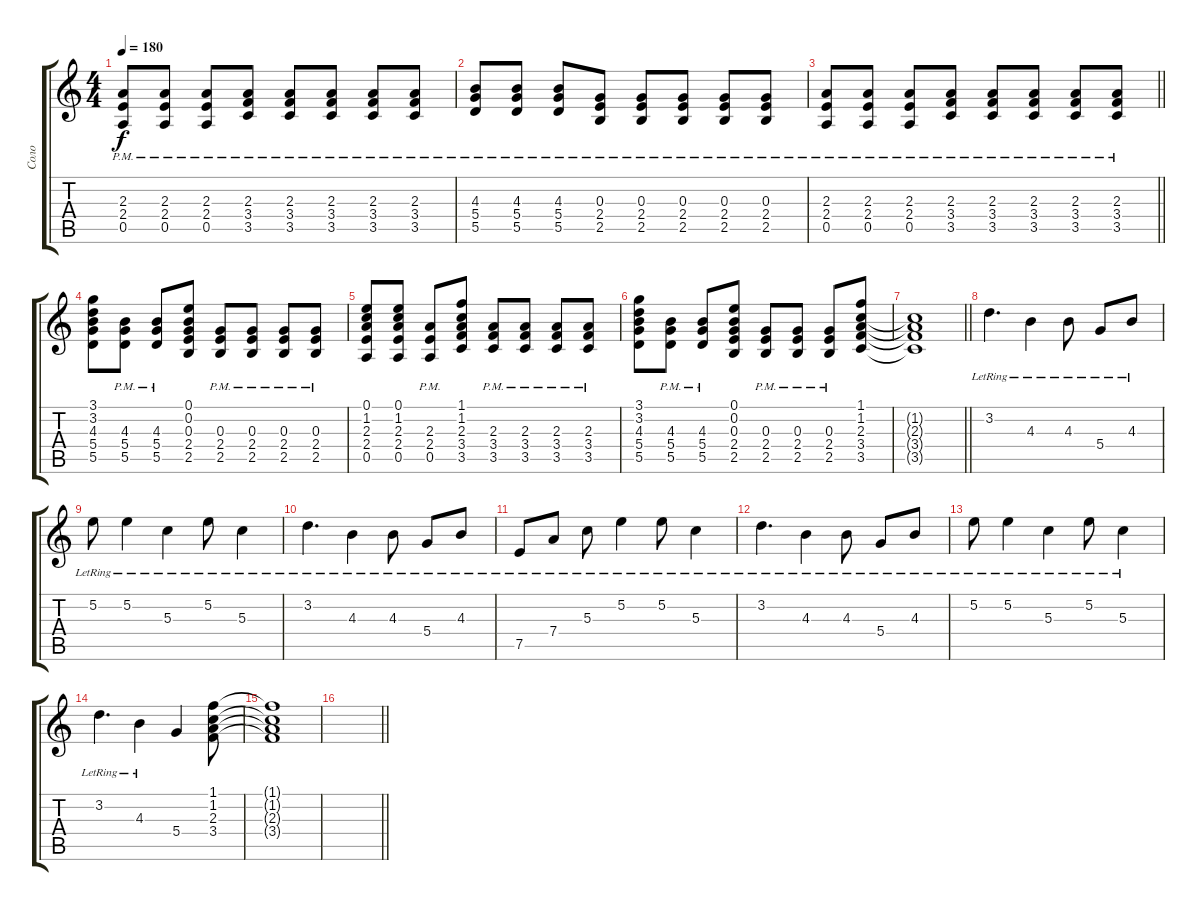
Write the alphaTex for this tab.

\track ("Соло" "Соло") {instrument electricguitarclean}
\staff {score tabs}
\tuning (E4 B3 G3 D3 A2 E2) {hide}
\ts (4 4)
\tempo 180
\clef g2
\ks c
(2.3{pm} 2.4{pm} 0.5{pm}).8{dy f} (2.3{pm} 2.4{pm} 0.5{pm}).8 (2.3{pm} 2.4{pm} 0.5{pm}).8 (2.3{pm} 3.4{pm} 3.5{pm}).8 (2.3{pm} 3.4{pm} 3.5{pm}).8 (2.3{pm} 3.4{pm} 3.5{pm}).8 (2.3{pm} 3.4{pm} 3.5{pm}).8 (2.3{pm} 3.4{pm} 3.5{pm}).8 |
(4.3{pm} 5.4{pm} 5.5{pm}).8 (4.3{pm} 5.4{pm} 5.5{pm}).8 (4.3{pm} 5.4{pm} 5.5{pm}).8 (0.3{pm} 2.4{pm} 2.5{pm}).8 (0.3{pm} 2.4{pm} 2.5{pm}).8 (0.3{pm} 2.4{pm} 2.5{pm}).8 (0.3{pm} 2.4{pm} 2.5{pm}).8 (0.3{pm} 2.4{pm} 2.5{pm}).8 |
\barLineRight lightlight
(2.3{pm} 2.4{pm} 0.5{pm}).8 (2.3{pm} 2.4{pm} 0.5{pm}).8 (2.3{pm} 2.4{pm} 0.5{pm}).8 (2.3{pm} 3.4{pm} 3.5{pm}).8 (2.3{pm} 3.4{pm} 3.5{pm}).8 (2.3{pm} 3.4{pm} 3.5{pm}).8 (2.3{pm} 3.4{pm} 3.5{pm}).8 (2.3{pm} 3.4{pm} 3.5{pm}).8 |
(3.1 3.2 4.3 5.4 5.5).8 (4.3{pm} 5.4{pm} 5.5{pm}).8 (4.3{pm} 5.4{pm} 5.5{pm}).8 (0.1 0.2 0.3 2.4 2.5).8 (0.3{pm} 2.4{pm} 2.5{pm}).8 (0.3{pm} 2.4{pm} 2.5{pm}).8 (0.3{pm} 2.4{pm} 2.5{pm}).8 (0.3{pm} 2.4{pm} 2.5{pm}).8 |
(0.1 1.2 2.3 2.4 0.5).8 (0.1 1.2 2.3 2.4 0.5).8 (2.3{pm} 2.4{pm} 0.5{pm}).8 (1.1 1.2 2.3 3.4 3.5).8 (2.3{pm} 3.4{pm} 3.5{pm}).8 (2.3{pm} 3.4{pm} 3.5{pm}).8 (2.3{pm} 3.4{pm} 3.5{pm}).8 (2.3{pm} 3.4{pm} 3.5{pm}).8 |
(3.1 3.2 4.3 5.4 5.5).8 (4.3{pm} 5.4{pm} 5.5{pm}).8 (4.3{pm} 5.4{pm} 5.5{pm}).8 (0.1 0.2 0.3 2.4 2.5).8 (0.3{pm} 2.4{pm} 2.5{pm}).8 (0.3{pm} 2.4{pm} 2.5{pm}).8 (0.3{pm} 2.4{pm} 2.5{pm}).8 (1.1 1.2 2.3 3.4 3.5).8 |
\barLineRight lightlight
(1.2{t} 2.3{t} 3.4{t} 3.5{t}).1 |
\section ("" " ")
3.2{lr}.4{d} 4.3{lr}.4 4.3{lr}.8 5.4{lr}.8 4.3{lr}.8 |
5.2{lr}.8 5.2{lr}.4 5.3{lr}.4 5.2{lr}.8 5.3{lr}.4 |
3.2{lr}.4{d} 4.3{lr}.4 4.3{lr}.8 5.4{lr}.8 4.3{lr}.8 |
7.5{lr}.8 7.4{lr}.8 5.3{lr}.8 5.2{lr}.4 5.2{lr}.8 5.3{lr}.4 |
3.2{lr}.4{d} 4.3{lr}.4 4.3{lr}.8 5.4{lr}.8 4.3{lr}.8 |
5.2{lr}.8 5.2{lr}.4 5.3{lr}.4 5.2{lr}.8 5.3{lr}.4 |
3.2{lr}.4{d} 4.3{lr}.4 5.4.4 (1.1 1.2 2.3 3.4).8 |
(1.1{t} 1.2{t} 2.3{t} 3.4{t}).1 |
\barLineRight lightlight
